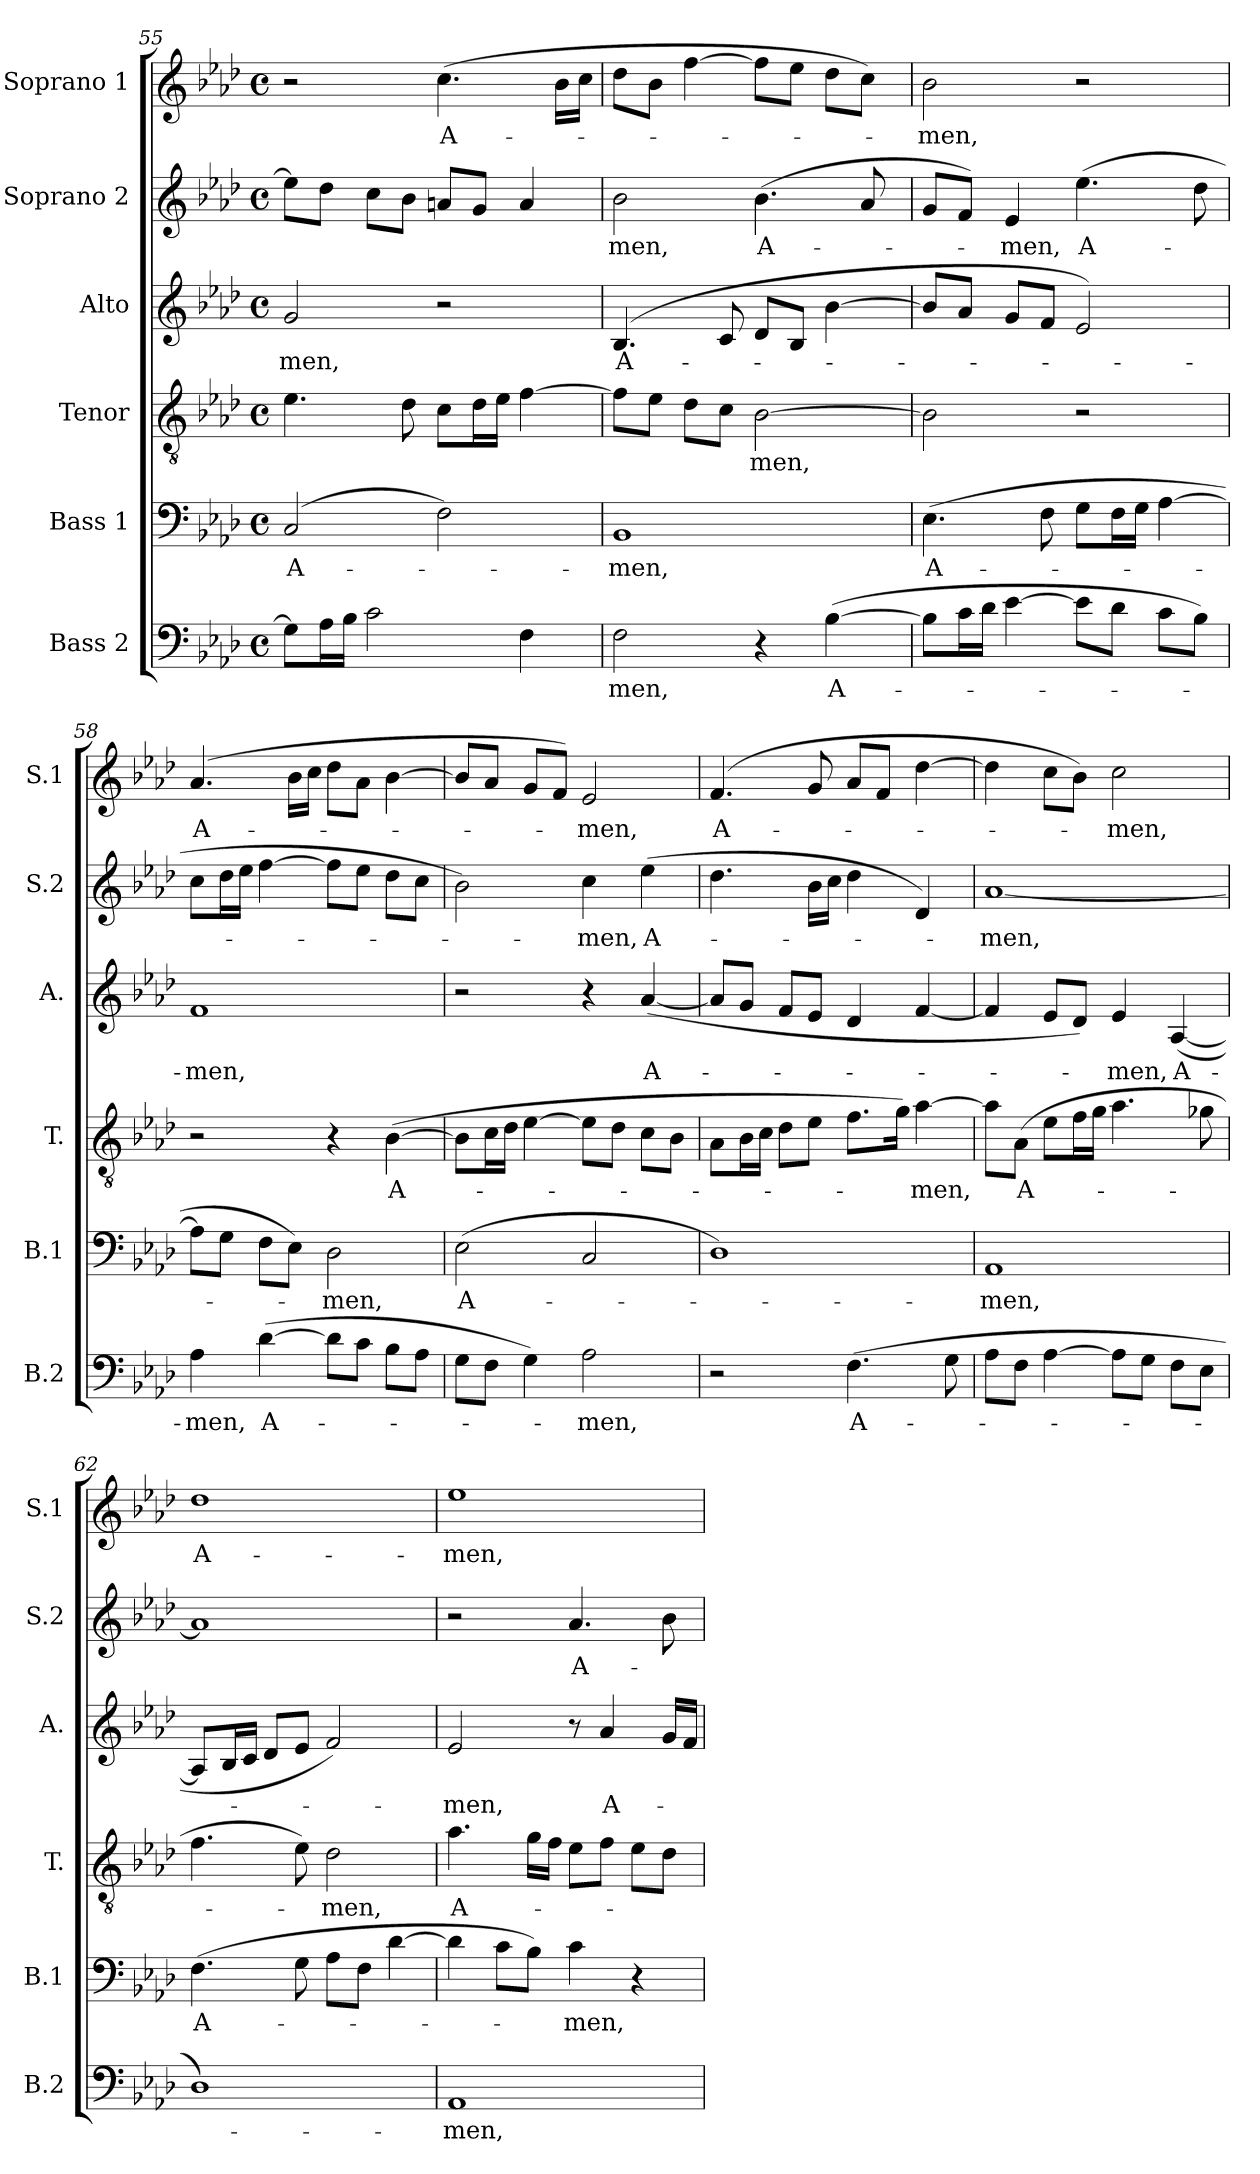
**kern	**text	**kern	**text	**kern	**text	**kern	**text	**kern	**text	**kern	**text
*part6	*part6	*part5	*part5	*part4	*part4	*part3	*part3	*part2	*part2	*part1	*part1
*staff6	*staff6	*staff5	*staff5	*staff4	*staff4	*staff3	*staff3	*staff2	*staff2	*staff1	*staff1
*I"Bass 2	*	*I"Bass 1	*	*I"Tenor	*	*I"Alto	*	*I"Soprano 2	*	*I"Soprano 1	*
*I'B.2	*	*I'B.1	*	*I'T.	*	*I'A.	*	*I'S.2	*	*I'S.1	*
!!LO:LB:g=z
*clefF4	*	*clefF4	*	*clefGv2	*	*clefG2	*	*clefG2	*	*clefG2	*
*	*	*	*	*ITrd7c12	*	*	*	*	*	*	*
*k[b-e-a-d-]	*	*k[b-e-a-d-]	*	*k[b-e-a-d-]	*	*k[b-e-a-d-]	*	*k[b-e-a-d-]	*	*k[b-e-a-d-]	*
*A-:	*	*A-:	*	*A-:	*	*A-:	*	*A-:	*	*A-:	*
*M4/4	*	*M4/4	*	*M4/4	*	*M4/4	*	*M4/4	*	*M4/4	*
*met(c)	*	*met(c)	*	*met(c)	*	*met(c)	*	*met(c)	*	*met(c)	*
=55	=55	=55	=55	=55	=55	=55	=55	=55	=55	=55	=55
!	!	!	!LO:LY:b	!	!	!	!LO:LY:b	!	!	!	!
8G\L]	.	(<2C/	A-	4.E-\	.	2g/	-men,	8ee-\L]	.	2r	.
16A-\L	.	.	.	.	.	.	.	8dd-\J	.	.	.
16B-\JJ	.	.	.	.	.	.	.	.	.	.	.
2c\	.	.	.	.	.	.	.	8cc\L	.	.	.
.	.	.	.	8D-\	.	.	.	8b-\J	.	.	.
!	!	!	!	!	!	!	!	!	!	!	!LO:LY:b
.	.	2F\)	.	8C\L	.	2r	.	8an/L	.	(>4.cc\	A-
.	.	.	.	16D-\L	.	.	.	8g/J	.	.	.
.	.	.	.	16E-\JJ	.	.	.	.	.	.	.
4F\	.	.	.	[>4F\	.	.	.	4a/	.	.	.
.	.	.	.	.	.	.	.	.	.	16b-\LL	.
.	.	.	.	.	.	.	.	.	.	16cc\JJ	.
=56	=56	=56	=56	=56	=56	=56	=56	=56	=56	=56	=56
!	!LO:LY:b	!	!LO:LY:b	!	!	!	!LO:LY:b	!	!LO:LY:b	!	!
2F\	-men,	1BB-	-men,	8F\L]	.	(<4.B-/	A-	2b-\	-men,	8dd-\L	.
.	.	.	.	8E-\J	.	.	.	.	.	8b-\J	.
.	.	.	.	8D-\L	.	.	.	.	.	[>4ff\	.
.	.	.	.	8C\J	.	8c/	.	.	.	.	.
!	!	!	!	!	!LO:LY:b	!	!	!	!LO:LY:b	!	!
4r	.	.	.	[>2BB-\	-men,	8d-/L	.	(>4.b-\	A-	8ff\L]	.
.	.	.	.	.	.	8B-/J	.	.	.	8ee-\J	.
!	!LO:LY:b	!	!	!	!	!	!	!	!	!	!
(>[>4B-\	A-	.	.	.	.	[>4b-\	.	.	.	8dd-\L	.
.	.	.	.	.	.	.	.	8a-/	.	8cc\J)	.
=57	=57	=57	=57	=57	=57	=57	=57	=57	=57	=57	=57
!	!	!	!LO:LY:b	!	!	!	!	!	!	!	!LO:LY:b
8B-\L]	.	(>4.E-\	A-	2BB-\]	.	8b-/L]	.	8g/L	.	2b-\	-men,
16c\L	.	.	.	.	.	8a-/J	.	8f/J)	.	.	.
16d-\JJ	.	.	.	.	.	.	.	.	.	.	.
!	!	!	!	!	!	!	!	!	!LO:LY:b	!	!
[>4e-\	.	.	.	.	.	8g/L	.	4e-/	-men,	.	.
.	.	8F\	.	.	.	8f/J	.	.	.	.	.
!	!	!	!	!	!	!	!	!	!LO:LY:b	!	!
8e-\L]	.	8G\L	.	2r	.	2e-/)	.	(>4.ee-\	A-	2r	.
8d-\J	.	16F\L	.	.	.	.	.	.	.	.	.
.	.	16G\JJ	.	.	.	.	.	.	.	.	.
8c\L	.	[>4A-\	.	.	.	.	.	.	.	.	.
8B-\J)	.	.	.	.	.	.	.	8dd-\	.	.	.
=58	=58	=58	=58	=58	=58	=58	=58	=58	=58	=58	=58
!	!LO:LY:b	!	!	!	!	!	!LO:LY:b	!	!	!	!LO:LY:b
4A-\	-men,	8A-\L]	.	2r	.	1f	-men,	8cc\L	.	(4.a-/	A-
.	.	8G\J	.	.	.	.	.	16dd-\L	.	.	.
.	.	.	.	.	.	.	.	16ee-\JJ	.	.	.
!	!LO:LY:b	!	!	!	!	!	!	!	!	!	!
(>[>4d-\	A-	8F\L	.	.	.	.	.	[>4ff\	.	.	.
.	.	8E-\J)	.	.	.	.	.	.	.	16b-\LL	.
.	.	.	.	.	.	.	.	.	.	16cc\JJ	.
!	!	!	!LO:LY:b	!	!	!	!	!	!	!	!
8d-\L]	.	2D-\	-men,	4r	.	.	.	8ff\L]	.	8dd-\L	.
8c\J	.	.	.	.	.	.	.	8ee-\J	.	8a-\J	.
!	!	!	!	!	!LO:LY:b	!	!	!	!	!	!
8B-\L	.	.	.	(>[>4BB-\	A-	.	.	8dd-\L	.	[>4b-\	.
8A-\J	.	.	.	.	.	.	.	8cc\J	.	.	.
!!LO:PB:g=z
=59	=59	=59	=59	=59	=59	=59	=59	=59	=59	=59	=59
!	!	!	!LO:LY:b	!	!	!	!	!	!	!	!
8G\L	.	(>2E-\	A-	8BB-\L]	.	2r	.	2b-\)	.	8b-/L]	.
8F\J	.	.	.	16C\L	.	.	.	.	.	8a-/J	.
.	.	.	.	16D-\JJ	.	.	.	.	.	.	.
4G\)	.	.	.	[>4E-\	.	.	.	.	.	8g/L	.
.	.	.	.	.	.	.	.	.	.	8f/J)	.
!	!LO:LY:b	!	!	!	!	!	!	!	!LO:LY:b	!	!LO:LY:b
2A-\	-men,	2C/	.	8E-\L]	.	4r	.	4cc\	-men,	2e-/	-men,
.	.	.	.	8D-\J	.	.	.	.	.	.	.
!	!	!	!	!	!	!	!LO:LY:b	!	!LO:LY:b	!	!
.	.	.	.	8C\L	.	(<[<4a-/	A-	(>4ee-\	A-	.	.
.	.	.	.	8BB-\J	.	.	.	.	.	.	.
=60	=60	=60	=60	=60	=60	=60	=60	=60	=60	=60	=60
!	!	!	!	!	!	!	!	!	!	!	!LO:LY:b
2r	.	1D-)	.	8AA-\L	.	8a-/L]	.	4.dd-\	.	(4.f/	A-
.	.	.	.	16BB-\L	.	8g/J	.	.	.	.	.
.	.	.	.	16C\JJ	.	.	.	.	.	.	.
.	.	.	.	8D-\L	.	8f/L	.	.	.	.	.
.	.	.	.	8E-\J	.	8e-/J	.	16b-\LL	.	8g/	.
.	.	.	.	.	.	.	.	16cc\JJ	.	.	.
!	!LO:LY:b	!	!	!	!	!	!	!	!	!	!
(>4.F\	A-	.	.	8.F\L	.	4d-/	.	4dd-\	.	8a-/L	.
.	.	.	.	.	.	.	.	.	.	8f/J	.
.	.	.	.	16G\Jk)	.	.	.	.	.	.	.
!	!	!	!	!	!LO:LY:b	!	!	!	!	!	!
.	.	.	.	[>4A-\	-men,	[<4f/	.	4d-/)	.	[>4dd-\	.
8G\	.	.	.	.	.	.	.	.	.	.	.
=61	=61	=61	=61	=61	=61	=61	=61	=61	=61	=61	=61
!	!	!	!LO:LY:b	!	!	!	!	!	!LO:LY:b	!	!
8A-\L	.	1AA-	-men,	8A-\L]	.	4f/]	.	[<1a-	-men,	4dd-\]	.
!	!	!	!	!	!LO:LY:b	!	!	!	!	!	!
8F\J	.	.	.	(>8AA-\J	A-	.	.	.	.	.	.
[>4A-\	.	.	.	8E-\L	.	8e-/L	.	.	.	8cc\L	.
.	.	.	.	16F\L	.	8d-/J)	.	.	.	8b-\J)	.
.	.	.	.	16G\JJ	.	.	.	.	.	.	.
!	!	!	!	!	!	!	!LO:LY:b	!	!	!	!LO:LY:b
8A-\L]	.	.	.	4.A-\	.	4e-/	-men,	.	.	2cc\	-men,
8G\J	.	.	.	.	.	.	.	.	.	.	.
!	!	!	!	!	!	!	!LO:LY:b	!	!	!	!
8F\L	.	.	.	.	.	(<[<4A-/	A-	.	.	.	.
8E-\J	.	.	.	8G-X\	.	.	.	.	.	.	.
!!LO:LB:g=z
=62	=62	=62	=62	=62	=62	=62	=62	=62	=62	=62	=62
!	!	!	!LO:LY:b	!	!	!	!	!	!	!	!LO:LY:b
1D-)	.	(>4.F\	A-	4.F\	.	8A-/L]	.	1a-]	.	1dd-	A-
.	.	.	.	.	.	16B-/L	.	.	.	.	.
.	.	.	.	.	.	16c/JJ	.	.	.	.	.
.	.	.	.	.	.	8d-/L	.	.	.	.	.
.	.	8G\	.	8E-\)	.	8e-/J	.	.	.	.	.
!	!	!	!	!	!LO:LY:b	!	!	!	!	!	!
.	.	8A-\L	.	2D-\	-men,	2f/)	.	.	.	.	.
.	.	8F\J	.	.	.	.	.	.	.	.	.
.	.	[>4d-\	.	.	.	.	.	.	.	.	.
=63	=63	=63	=63	=63	=63	=63	=63	=63	=63	=63	=63
!	!LO:LY:b	!	!	!	!LO:LY:b	!	!LO:LY:b	!	!	!	!LO:LY:b
1AA-	-men,	4d-\]	.	4.A-\	A-	2e-/	-men,	2r	.	1ee-	-men,
.	.	8c\L	.	.	.	.	.	.	.	.	.
.	.	8B-\J)	.	16G\LL	.	.	.	.	.	.	.
.	.	.	.	16F\JJ	.	.	.	.	.	.	.
!	!	!	!LO:LY:b	!	!	!	!	!	!LO:LY:b	!	!
.	.	4c\	-men,	8E-\L	.	8r	.	4.a-/	A-	.	.
!	!	!	!	!	!	!	!LO:LY:b	!	!	!	!
.	.	.	.	8F\J	.	4a-/	A-	.	.	.	.
.	.	4r	.	8E-\L	.	.	.	.	.	.	.
.	.	.	.	8D-\J	.	16g/LL	.	8b-\	.	.	.
.	.	.	.	.	.	16f/JJ	.	.	.	.	.
=	=	=	=	=	=	=	=	=	=	=	=
*-	*-	*-	*-	*-	*-	*-	*-	*-	*-	*-	*-
